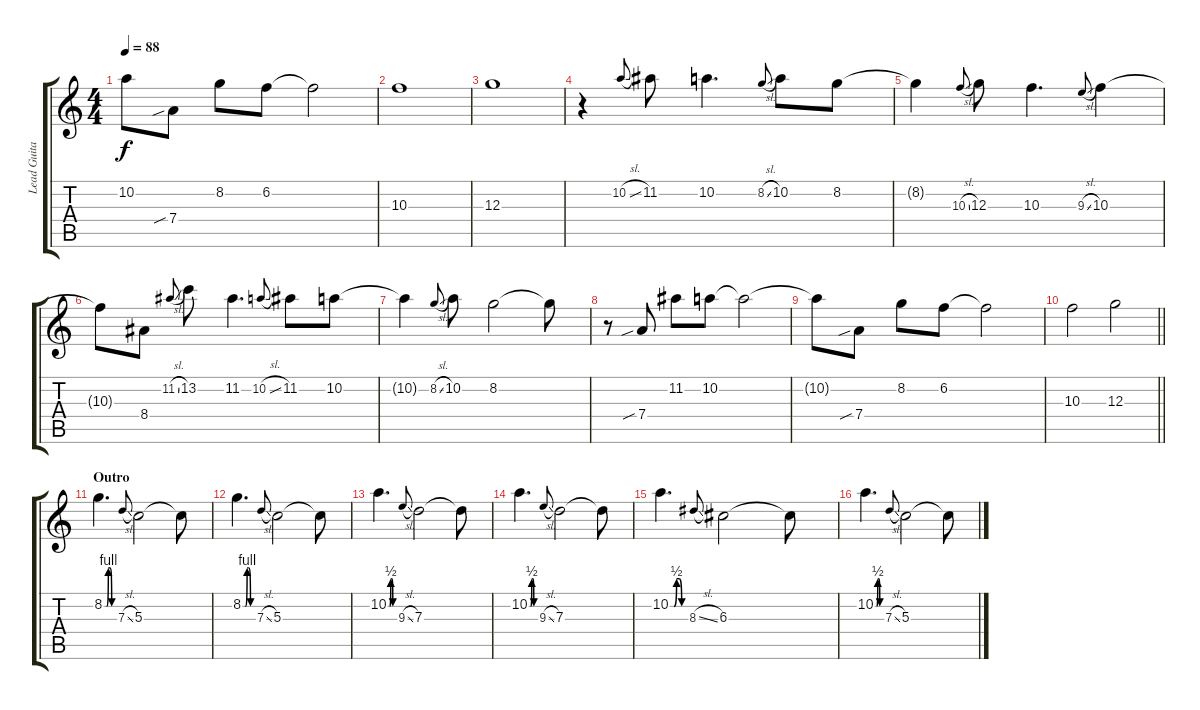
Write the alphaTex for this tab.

\track ("Lead Guitar" "Lead Guita") {instrument distortionguitar}
\staff {score tabs}
\tuning (E4 B3 G3 D3 A2 E2) {hide}
\ts (4 4)
\tempo 88
\clef g2
\ks c
10.2{t}.8{dy f} 7.4{sib}.8 8.2.8 6.2.8 6.2{t}.2 |
10.3.1 |
12.3.1 |
r.4 10.2{sl}.8{gr onbeat} 11.2.8 10.2.4{d} 8.2{sl}.8{gr onbeat} 10.2.8 8.2.8 |
8.2{t}.4 10.3{sl}.8{gr onbeat} 12.3.8 10.3.4{d} 9.3{sl}.8{gr onbeat} 10.3.4 |
10.3{t}.8 8.4.8 11.2{sl}.8{gr onbeat} 13.2.8 11.2.4{d} 10.2{sl}.8{gr onbeat} 11.2.8 10.2.8 |
10.2{t}.4 8.2{sl}.8{gr onbeat} 10.2.8 8.2.2 8.2{t}.8 |
r.8 7.4{sib}.8 11.2.8 10.2.8 10.2{t}.2 |
10.2{t}.8 7.4{sib}.8 8.2.8 6.2.8 6.2{t}.2 |
\barLineRight lightlight
10.3.2 12.3.2 |
\section ("" "Outro")
8.2{be (custom 0 0 15 0 25 4 35 4 45 0 60 0)}.4{d volume 14 balance 8} 7.3{sl}.8{gr onbeat} 5.3.2 5.3{t}.8 |
8.2{be (custom 0 0 15 0 25 4 35 4 45 0 60 0)}.4{d} 7.3{sl}.8{gr onbeat} 5.3.2 5.3{t}.8 |
10.2{be (custom 0 0 15 0 25 2 35 2 45 0 60 0)}.4{d} 9.3{sl}.8{gr onbeat} 7.3.2 7.3{t}.8 |
10.2{be (custom 0 0 15 0 25 2 35 2 45 0 60 0)}.4{d} 9.3{sl}.8{gr onbeat} 7.3.2 7.3{t}.8 |
10.2{be (custom 0 0 15 0 25 2 35 2 45 0 60 0)}.4{d} 8.3{sl}.8{gr onbeat} 6.3.2 6.3{t}.8 |
10.2{be (custom 0 0 15 0 25 2 35 2 45 0 60 0)}.4{d} 7.3{sl}.8{gr onbeat} 5.3.2 5.3{t}.8
